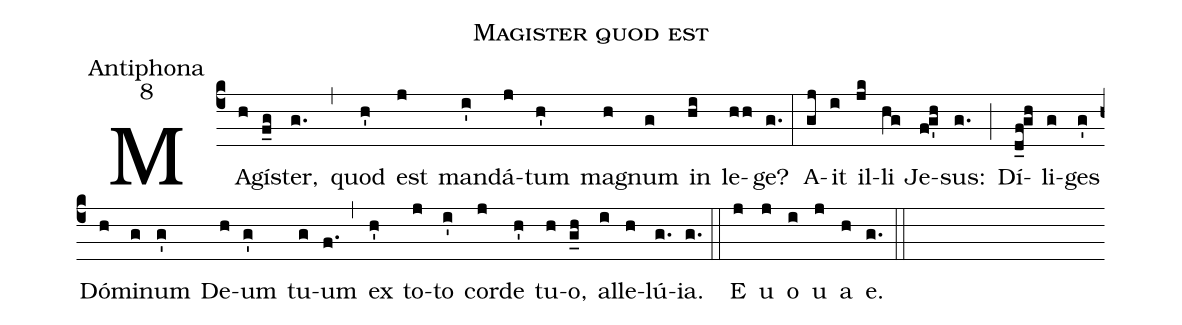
name:Magister quod est;
office-part:Antiphona;
mode:8;
%%
(c4) MA(h)gí(f_g)ster,(g.) (,) quod(h') est(j) man(i')dá(j)tum(h') ma(h)gnum(g) in(hi) le(hh)ge?(g.) (:) A(gj)it(i) il(jk)li(hg) Je(f!g'h)sus:(g.) (;) Dí(d_f!gh)li(g)ges(g') Dó(h)mi(g)num(g') De(h)um(g') tu(g)um(f.) (,) ex(h') to(j)to(i') cor(j)de(h') tu(h)o,(g_h) al(i)le(h)lú(g.)ia.(g.) (::) <eu>E(j) u(j) o(i) u(j) a(h) e.</eu>(g.) (::)
